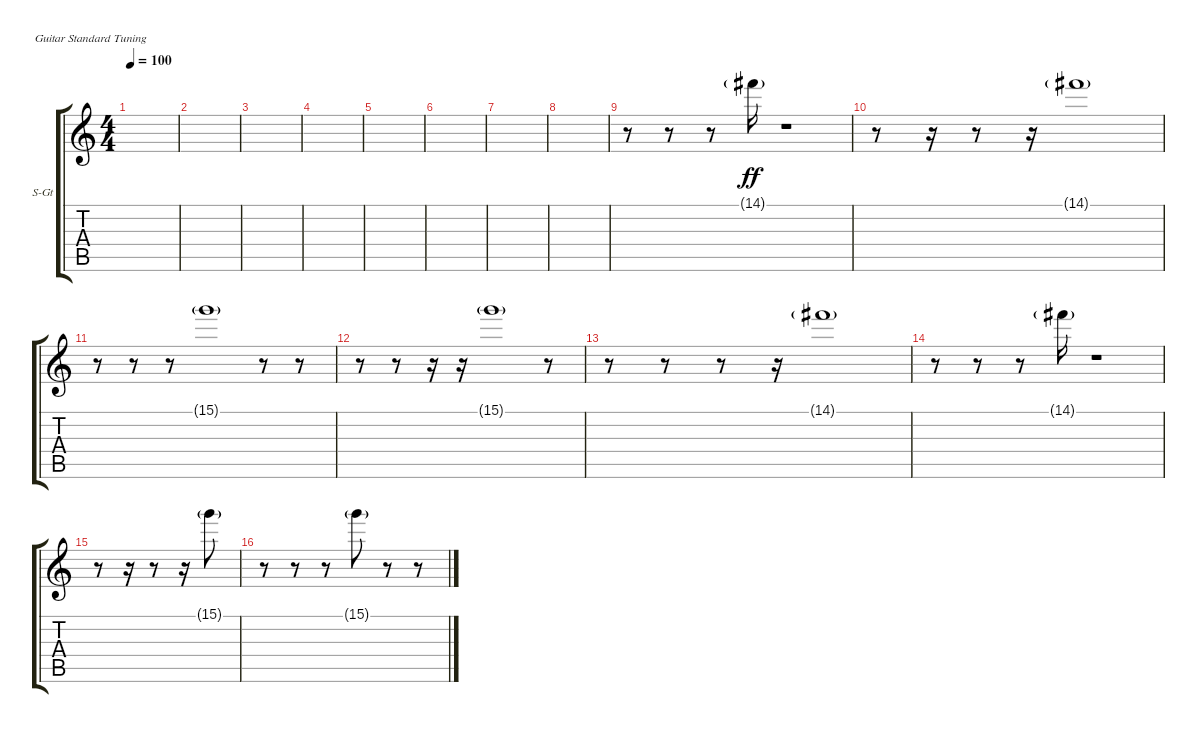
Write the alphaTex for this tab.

\defaultSystemsLayout 4
\bracketExtendMode groupsimilarinstruments
\firstSystemTrackNameOrientation horizontal
\otherSystemsTrackNameOrientation horizontal
\track ("Steel Guitar" "S-Gt") {instrument acousticguitarsteel}
\staff {score tabs}
\tuning (E4 B3 G3 D3 A2 E2)
\ts (4 4)
\tempo 100
\clef g2
\ks c
|
|
|
|
|
|
|
|
r.8 r.8 r.8 14.1{g}.16{dy ff} r.1 |
r.8 r.16 r.8 r.16 14.1{g}.1 |
r.8 r.8 r.8 15.1{g}.1 r.8 r.8 |
r.8 r.8 r.16 r.16 15.1{g}.1 r.8 |
r.8 r.8 r.8 r.16 14.1{g}.1 |
r.8 r.8 r.8 14.1{g}.16 r.1 |
r.8 r.16 r.8 r.16 15.1{g}.8 |
r.8 r.8 r.8 15.1{g}.8 r.8 r.8
